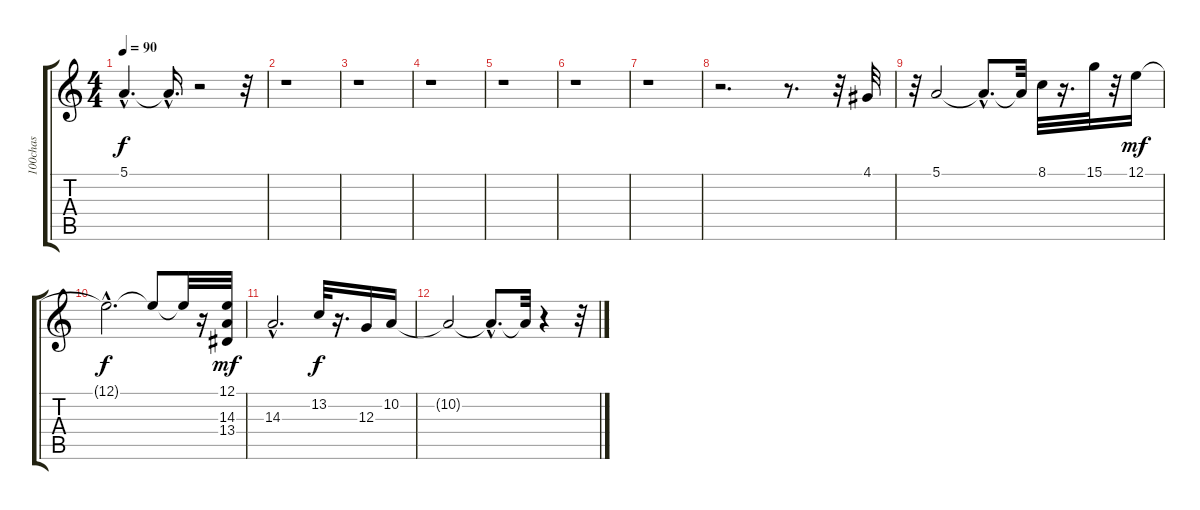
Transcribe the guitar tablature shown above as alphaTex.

\track ("100chas" "100chas") {instrument percussiveorgan}
\staff {score tabs}
\tuning (E4 B3 G3 D3 A2 E2) {hide}
\ts (4 4)
\tempo 90
\clef g2
\ks c
5.1{hac t}.4{d dy f} 5.1{hac t}.16{d} r.2 r.32 |
r.1 |
r.1 |
r.1 |
r.1 |
r.1 |
r.1 |
r.2{d} r.8{d} r.32 4.1.32 |
r.32 5.1.2 5.1{hac t}.8{d} 5.1{t}.32 8.1.32 r.16{d} 15.1.32 r.32 12.1.16{dy mf} |
12.1{hac t}.2{d dy f} 12.1{t}.8 12.1{t}.32 r.16 (12.1 14.3 13.4).32{dy mf} |
14.3{hac}.2{d} 13.2.32{dy f} r.16{d} 12.3.16 10.2.16 |
10.2{t}.2 10.2{hac t}.8{d} 10.2{t}.32 r.4 r.32
